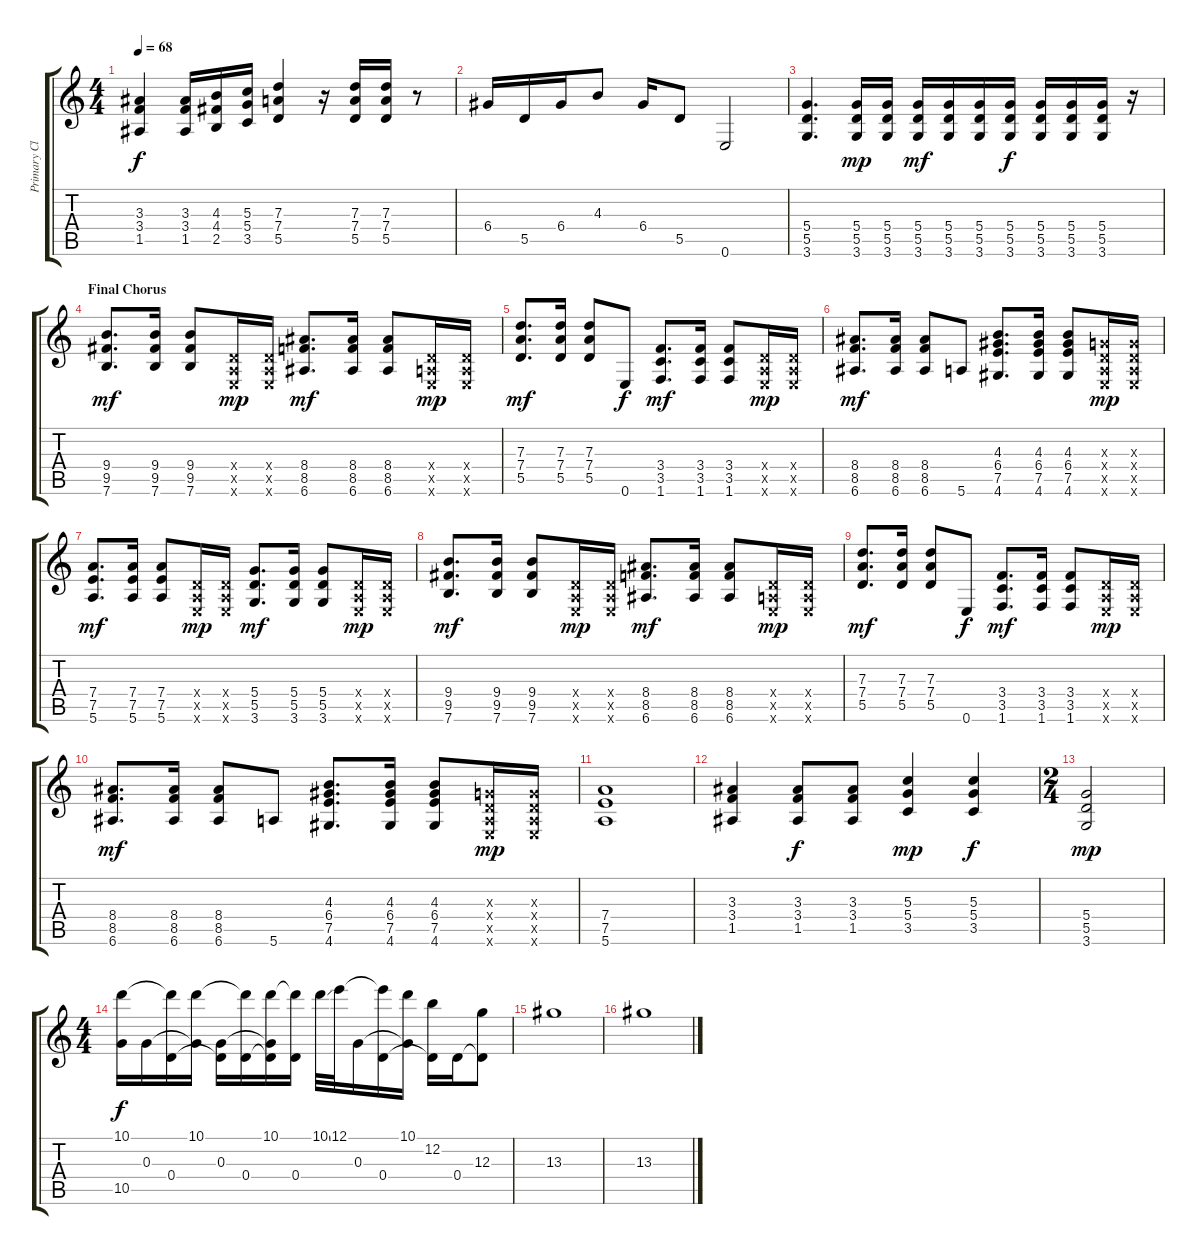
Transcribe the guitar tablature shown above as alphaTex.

\track ("Primary Clean Rhythm part" "Primary Cl") {instrument acousticguitarsteel}
\staff {score tabs}
\tuning (E4 B3 G3 D3 A2 E2) {hide}
\ts (4 4)
\tempo 68
\clef g2
\ks c
(3.3 3.4 1.5).4{dy f} (3.3 3.4 1.5).16 (4.3 4.4 2.5).16 (5.3 5.4 3.5).16 (7.3 7.4 5.5).4 r.16 (7.3 7.4 5.5).16 (7.3 7.4 5.5).16 r.8 |
6.4.16 5.5.16 6.4.16 4.3.8 6.4.16 5.5.8 0.6.2 |
(5.4 5.5 3.6).4{d} (5.4 5.5 3.6).16{dy mp} (5.4 5.5 3.6).16 (5.4 5.5 3.6).16{dy mf} (5.4 5.5 3.6).16 (5.4 5.5 3.6).16 (5.4 5.5 3.6).16{dy f} (5.4 5.5 3.6).16 (5.4 5.5 3.6).16 (5.4 5.5 3.6).16 r.16 |
\section ("" "Final Chorus")
(9.4 9.5 7.6).8{d dy mf} (9.4 9.5 7.6).16 (9.4 9.5 7.6).8 (0.4{x} 0.5{x} 0.6{x}).16{dy mp} (0.4{x} 0.5{x} 0.6{x}).16 (8.4 8.5 6.6).8{d dy mf} (8.4 8.5 6.6).16 (8.4 8.5 6.6).8 (0.4{x} 0.5{x} 0.6{x}).16{dy mp} (0.4{x} 0.5{x} 0.6{x}).16 |
(7.3 7.4 5.5).8{d dy mf} (7.3 7.4 5.5).16 (7.3 7.4 5.5).8 0.6.8{dy f} (3.4 3.5 1.6).8{d dy mf} (3.4 3.5 1.6).16 (3.4 3.5 1.6).8 (0.4{x} 0.5{x} 0.6{x}).16{dy mp} (0.4{x} 0.5{x} 0.6{x}).16 |
(8.4 8.5 6.6).8{d dy mf} (8.4 8.5 6.6).16 (8.4 8.5 6.6).8 5.6.8 (4.3 6.4 7.5 4.6).8{d} (4.3 6.4 7.5 4.6).16 (4.3 6.4 7.5 4.6).8 (0.3{x} 0.4{x} 0.5{x} 0.6{x}).16{dy mp} (0.3{x} 0.4{x} 0.5{x} 0.6{x}).16 |
(7.4 7.5 5.6).8{d dy mf} (7.4 7.5 5.6).16 (7.4 7.5 5.6).8 (0.4{x} 0.5{x} 0.6{x}).16{dy mp} (0.4{x} 0.5{x} 0.6{x}).16 (5.4 5.5 3.6).8{d dy mf} (5.4 5.5 3.6).16 (5.4 5.5 3.6).8 (0.4{x} 0.5{x} 0.6{x}).16{dy mp} (0.4{x} 0.5{x} 0.6{x}).16 |
(9.4 9.5 7.6).8{d dy mf} (9.4 9.5 7.6).16 (9.4 9.5 7.6).8 (0.4{x} 0.5{x} 0.6{x}).16{dy mp} (0.4{x} 0.5{x} 0.6{x}).16 (8.4 8.5 6.6).8{d dy mf} (8.4 8.5 6.6).16 (8.4 8.5 6.6).8 (0.4{x} 0.5{x} 0.6{x}).16{dy mp} (0.4{x} 0.5{x} 0.6{x}).16 |
(7.3 7.4 5.5).8{d dy mf} (7.3 7.4 5.5).16 (7.3 7.4 5.5).8 0.6.8{dy f} (3.4 3.5 1.6).8{d dy mf} (3.4 3.5 1.6).16 (3.4 3.5 1.6).8 (0.4{x} 0.5{x} 0.6{x}).16{dy mp} (0.4{x} 0.5{x} 0.6{x}).16 |
(8.4 8.5 6.6).8{d dy mf} (8.4 8.5 6.6).16 (8.4 8.5 6.6).8 5.6.8 (4.3 6.4 7.5 4.6).8{d} (4.3 6.4 7.5 4.6).16 (4.3 6.4 7.5 4.6).8 (0.3{x} 0.4{x} 0.5{x} 0.6{x}).16{dy mp} (0.3{x} 0.4{x} 0.5{x} 0.6{x}).16 |
(7.4 7.5 5.6).1 |
(3.3 3.4 1.5).4 (3.3 3.4 1.5).8{dy f} (3.3 3.4 1.5).8 (5.3 5.4 3.5).4{dy mp} (5.3 5.4 3.5).4{dy f} |
\ts (2 4)
(5.4 5.5 3.6).2{dy mp} |
\ts (4 4)
(10.1 10.5).16{dy f} 0.3.16 (10.1{t} 0.4).16 (10.1 0.3{t}).16 (0.3 0.4{t}).16 (10.1{t} 0.4).16 (10.1 0.3{t} 0.4{t}).16 (10.1{t} 0.4).16 10.1{ss}.32 12.1.32 0.3.16 (12.1{t} 0.4).16 (10.1 0.3{t}).16 (12.2 0.4{t}).16 0.4.16 (12.3 0.4{t}).8 |
13.3.1 |
13.3.1
